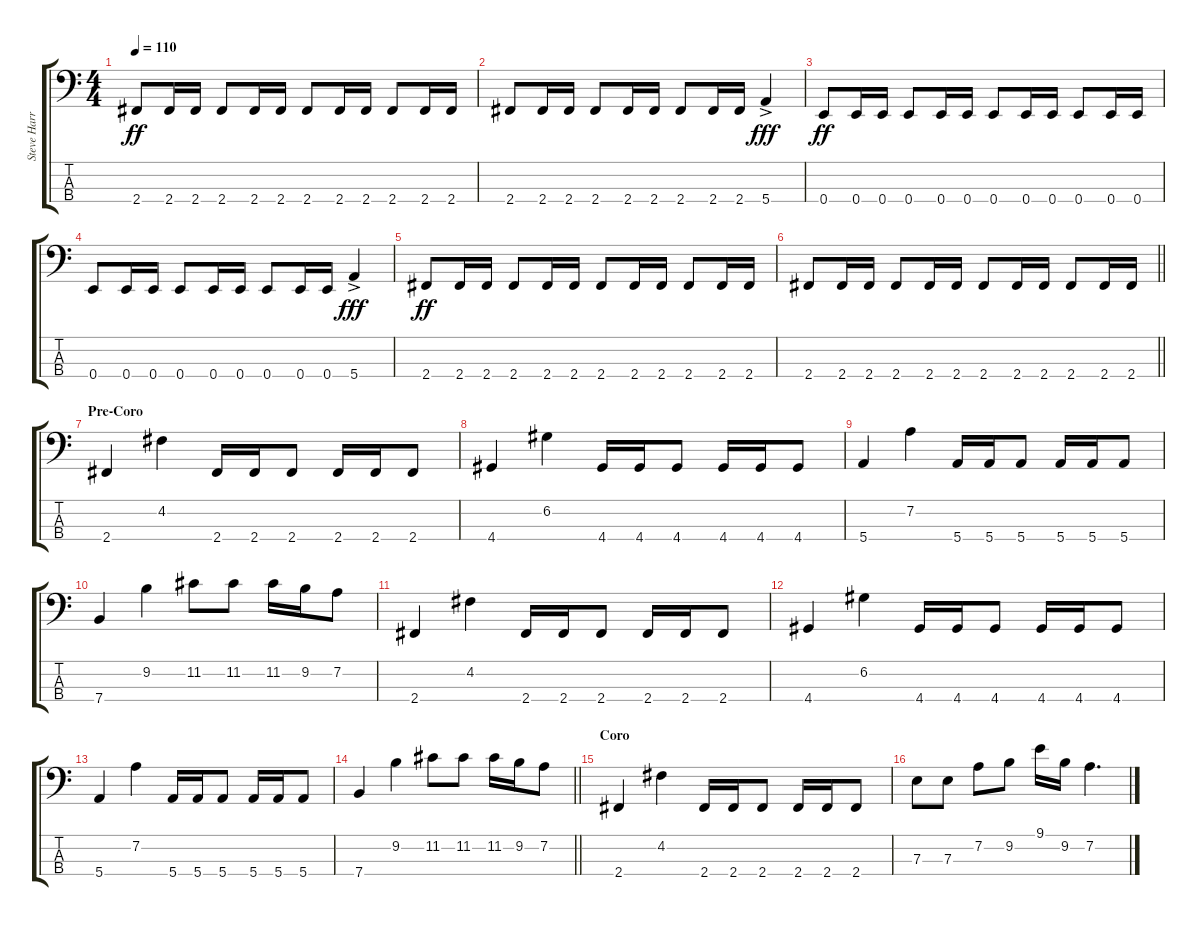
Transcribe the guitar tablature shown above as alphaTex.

\track ("Steve Harris" "Steve Harr") {instrument electricbassfinger}
\staff {score tabs}
\tuning (G2 D2 A1 E1) {hide}
\ts (4 4)
\tempo 110
\clef f4
\ks c
2.4.8{dy ff} 2.4.16 2.4.16 2.4.8 2.4.16 2.4.16 2.4.8 2.4.16 2.4.16 2.4.8 2.4.16 2.4.16 |
2.4.8 2.4.16 2.4.16 2.4.8 2.4.16 2.4.16 2.4.8 2.4.16 2.4.16 5.4{ac}.4{dy fff} |
0.4.8{dy ff} 0.4.16 0.4.16 0.4.8 0.4.16 0.4.16 0.4.8 0.4.16 0.4.16 0.4.8 0.4.16 0.4.16 |
0.4.8 0.4.16 0.4.16 0.4.8 0.4.16 0.4.16 0.4.8 0.4.16 0.4.16 5.4{ac}.4{dy fff} |
2.4.8{dy ff} 2.4.16 2.4.16 2.4.8 2.4.16 2.4.16 2.4.8 2.4.16 2.4.16 2.4.8 2.4.16 2.4.16 |
\barLineRight lightlight
2.4.8 2.4.16 2.4.16 2.4.8 2.4.16 2.4.16 2.4.8 2.4.16 2.4.16 2.4.8 2.4.16 2.4.16 |
\section ("" "Pre-Coro")
2.4.4 4.2.4 2.4.16 2.4.16 2.4.8 2.4.16 2.4.16 2.4.8 |
4.4.4 6.2.4 4.4.16 4.4.16 4.4.8 4.4.16 4.4.16 4.4.8 |
5.4.4 7.2.4 5.4.16 5.4.16 5.4.8 5.4.16 5.4.16 5.4.8 |
7.4.4 9.2.4 11.2.8 11.2.8 11.2.16 9.2.16 7.2.8 |
2.4.4 4.2.4 2.4.16 2.4.16 2.4.8 2.4.16 2.4.16 2.4.8 |
4.4.4 6.2.4 4.4.16 4.4.16 4.4.8 4.4.16 4.4.16 4.4.8 |
5.4.4 7.2.4 5.4.16 5.4.16 5.4.8 5.4.16 5.4.16 5.4.8 |
\barLineRight lightlight
7.4.4 9.2.4 11.2.8 11.2.8 11.2.16 9.2.16 7.2.8 |
\section ("" "Coro")
2.4.4 4.2.4 2.4.16 2.4.16 2.4.8 2.4.16 2.4.16 2.4.8 |
7.3.8 7.3.8 7.2.8 9.2.8 9.1.16 9.2.16 7.2.4{d}
